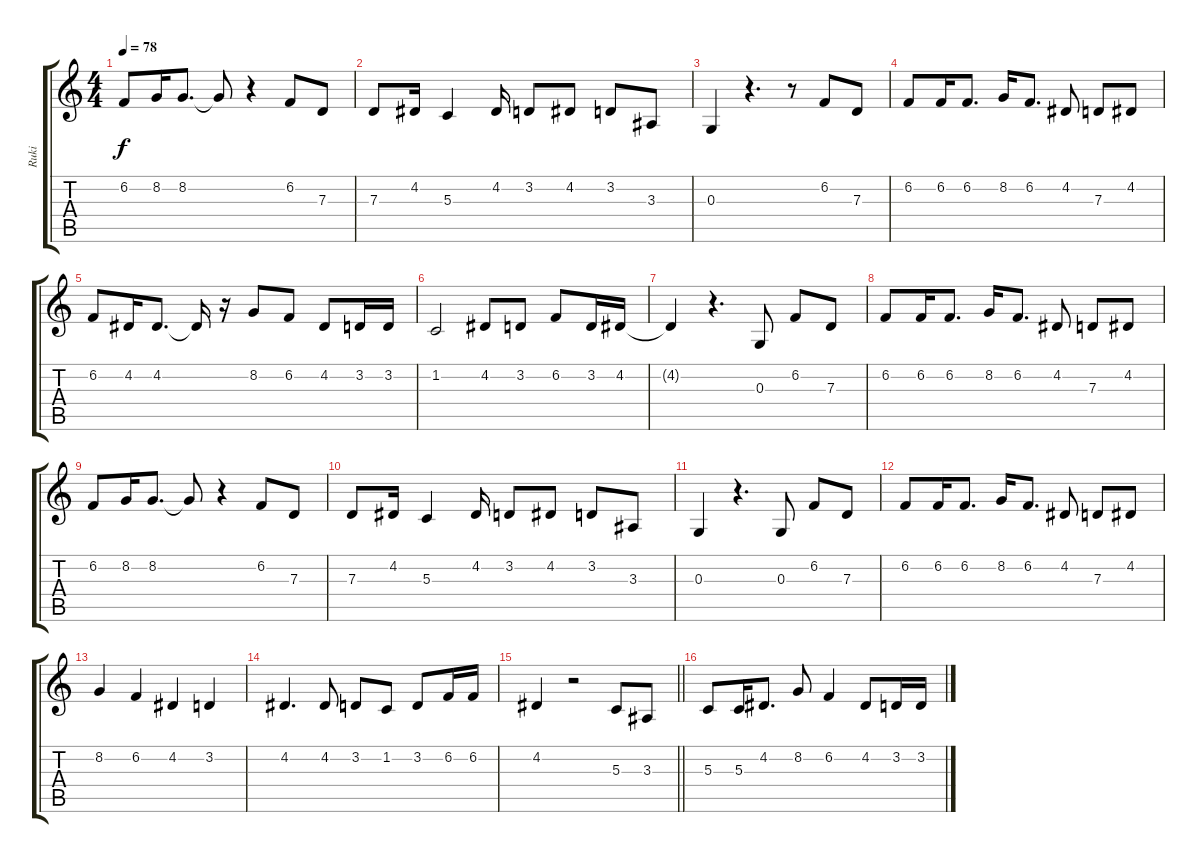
\track ("Ruki" "Ruki") {instrument flute}
\staff {score tabs}
\tuning (E4 B3 G3 D3 A2 E2) {hide}
\ts (4 4)
\tempo 78
\clef g2
\ks c
6.2.8{dy f} 8.2.16 8.2.8{d} 8.2{t}.8 r.4 6.2.8 7.3.8 |
7.3.8 4.2.16 5.3.4 4.2.16 3.2.8 4.2.8 3.2.8 3.3.8 |
0.3.4 r.4{d} r.8 6.2.8 7.3.8 |
6.2.8 6.2.16 6.2.8{d} 8.2.16 6.2.8{d} 4.2.8 7.3.8 4.2.8 |
6.2.8 4.2.16 4.2.8{d} 4.2{t}.16 r.16 8.2.8 6.2.8 4.2.8 3.2.16 3.2.16 |
1.2.2 4.2.8 3.2.8 6.2.8 3.2.16 4.2.16 |
4.2{t}.4 r.4{d} 0.3.8 6.2.8 7.3.8 |
6.2.8 6.2.16 6.2.8{d} 8.2.16 6.2.8{d} 4.2.8 7.3.8 4.2.8 |
6.2.8 8.2.16 8.2.8{d} 8.2{t}.8 r.4 6.2.8 7.3.8 |
7.3.8 4.2.16 5.3.4 4.2.16 3.2.8 4.2.8 3.2.8 3.3.8 |
0.3.4 r.4{d} 0.3.8 6.2.8 7.3.8 |
6.2.8 6.2.16 6.2.8{d} 8.2.16 6.2.8{d} 4.2.8 7.3.8 4.2.8 |
8.2.4 6.2.4 4.2.4 3.2.4 |
4.2.4{d} 4.2.8 3.2.8 1.2.8 3.2.8 6.2.16 6.2.16 |
\barLineRight lightlight
4.2.4 r.2 5.3.8 3.3.8 |
5.3.8 5.3.16 4.2.8{d} 8.2.8 6.2.4 4.2.8 3.2.16 3.2.16
